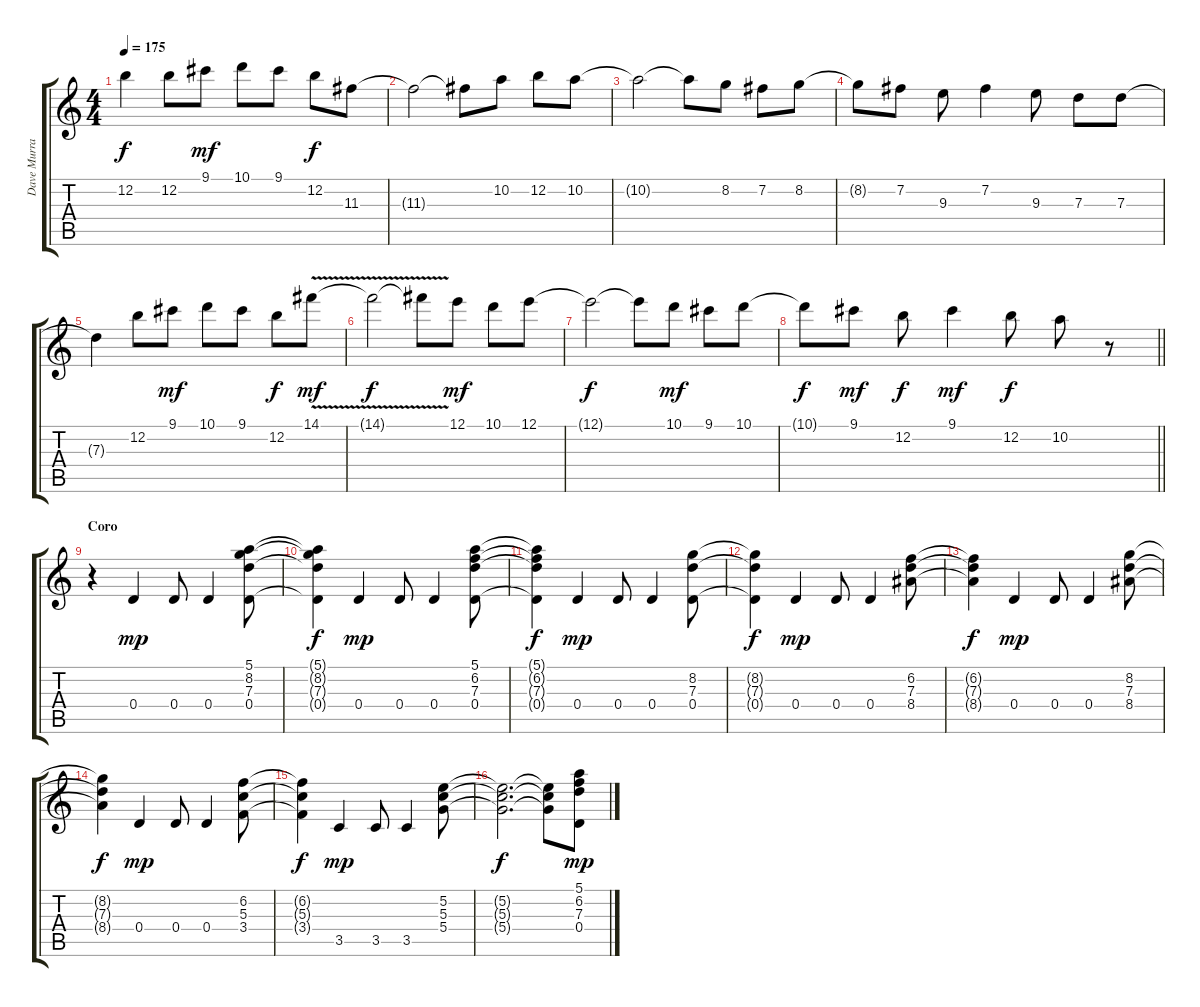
\track ("Dave Murray" "Dave Murra") {instrument overdrivenguitar}
\staff {score tabs}
\tuning (E4 B3 G3 D3 A2 E2) {hide}
\ts (4 4)
\tempo 175
\clef g2
\ks c
12.2{t}.4{dy f} 12.2.8 9.1.8{dy mf} 10.1.8 9.1.8 12.2.8{dy f} 11.3.8 |
11.3{t}.2 11.3{t}.8 10.2.8 12.2.8 10.2.8 |
10.2{t}.2 10.2{t}.8 8.2.8 7.2.8 8.2.8 |
8.2{t}.8 7.2.8 9.3.8 7.2.4 9.3.8 7.3.8 7.3.8 |
7.3{t}.4 12.2.8 9.1.8{dy mf} 10.1.8 9.1.8 12.2.8{dy f} 14.1{v}.8{dy mf} |
14.1{v t}.2{dy f} 14.1{t}.8 12.1.8{dy mf} 10.1.8 12.1.8 |
12.1{t}.2{dy f} 12.1{t}.8 10.1.8{dy mf} 9.1.8 10.1.8 |
\barLineRight lightlight
10.1{t}.8{dy f} 9.1.8{dy mf} 12.2.8{dy f} 9.1.4{dy mf} 12.2.8{dy f} 10.2.8 r.8 |
\section ("" "Coro")
r.4 0.4.4{dy mp} 0.4.8 0.4.4 (5.1 8.2 7.3 0.4).8 |
(5.1{t} 8.2{t} 7.3{t} 0.4{t}).4{dy f} 0.4.4{dy mp} 0.4.8 0.4.4 (5.1 6.2 7.3 0.4).8 |
(5.1{t} 6.2{t} 7.3{t} 0.4{t}).4{dy f} 0.4.4{dy mp} 0.4.8 0.4.4 (8.2 7.3 0.4).8 |
(8.2{t} 7.3{t} 0.4{t}).4{dy f} 0.4.4{dy mp} 0.4.8 0.4.4 (6.2 7.3 8.4).8 |
(6.2{t} 7.3{t} 8.4{t}).4{dy f} 0.4.4{dy mp} 0.4.8 0.4.4 (8.2 7.3 8.4).8 |
(8.2{t} 7.3{t} 8.4{t}).4{dy f} 0.4.4{dy mp} 0.4.8 0.4.4 (6.2 5.3 3.4).8 |
(6.2{t} 5.3{t} 3.4{t}).4{dy f} 3.5.4{dy mp} 3.5.8 3.5.4 (5.2 5.3 5.4).8 |
(5.2{t} 5.3{t} 5.4{t}).2{d dy f} (5.2{t} 5.3{t} 5.4{t}).8 (5.1 6.2 7.3 0.4).8{dy mp}
